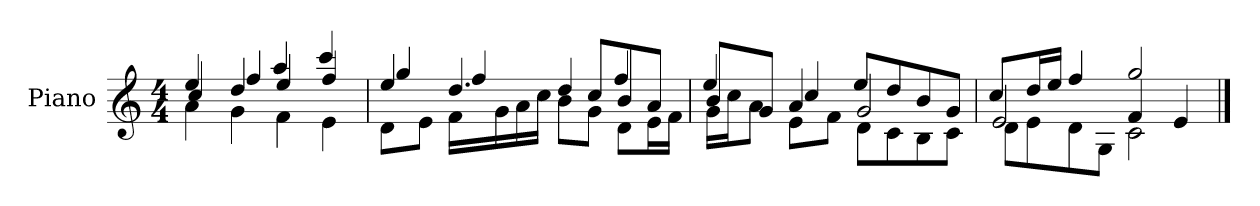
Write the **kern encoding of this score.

**kern
*part1
*staff1
*I"Piano
*I'Pno.
*clefG2
*k[]
*M4/4
=1
*^
*	*^
4ee/	4a\	4cc/
4dd/	4g\	4ff/
4ee/	4f\	4aa/
4ff/	4e\	4ccc/
=2	=2	=2
4ee/	8d\L	4gg/
.	8e\J	.
4.dd/	16f\LL	4ff/
.	16g\	.
.	16a\	.
.	16cc\JJ	.
.	8b\L	4dd/
8cc/L	8g\J	.
8b/	8d\L	4ff/
8a/J	16e\L	.
.	16f\JJ	.
=3	=3	=3
8b/L	16g\LL	4ee/
.	16cc\J	.
8g/J	8a\J	.
4a/	8e\L	4cc/
.	8f\J	.
2g/	8d\L	8ee/L
.	8c\	8dd/
.	8B\	8b/
.	8c\J	8g/J
=4	=4	=4
2e/	8d\L	8cc/L
.	8e\	16dd/L
.	.	16ee/JJ
.	8d\	4ff/
.	8G\J	.
4f/	2c\	2gg/
4e/	.	.
*v	*v	*v
==
*-
